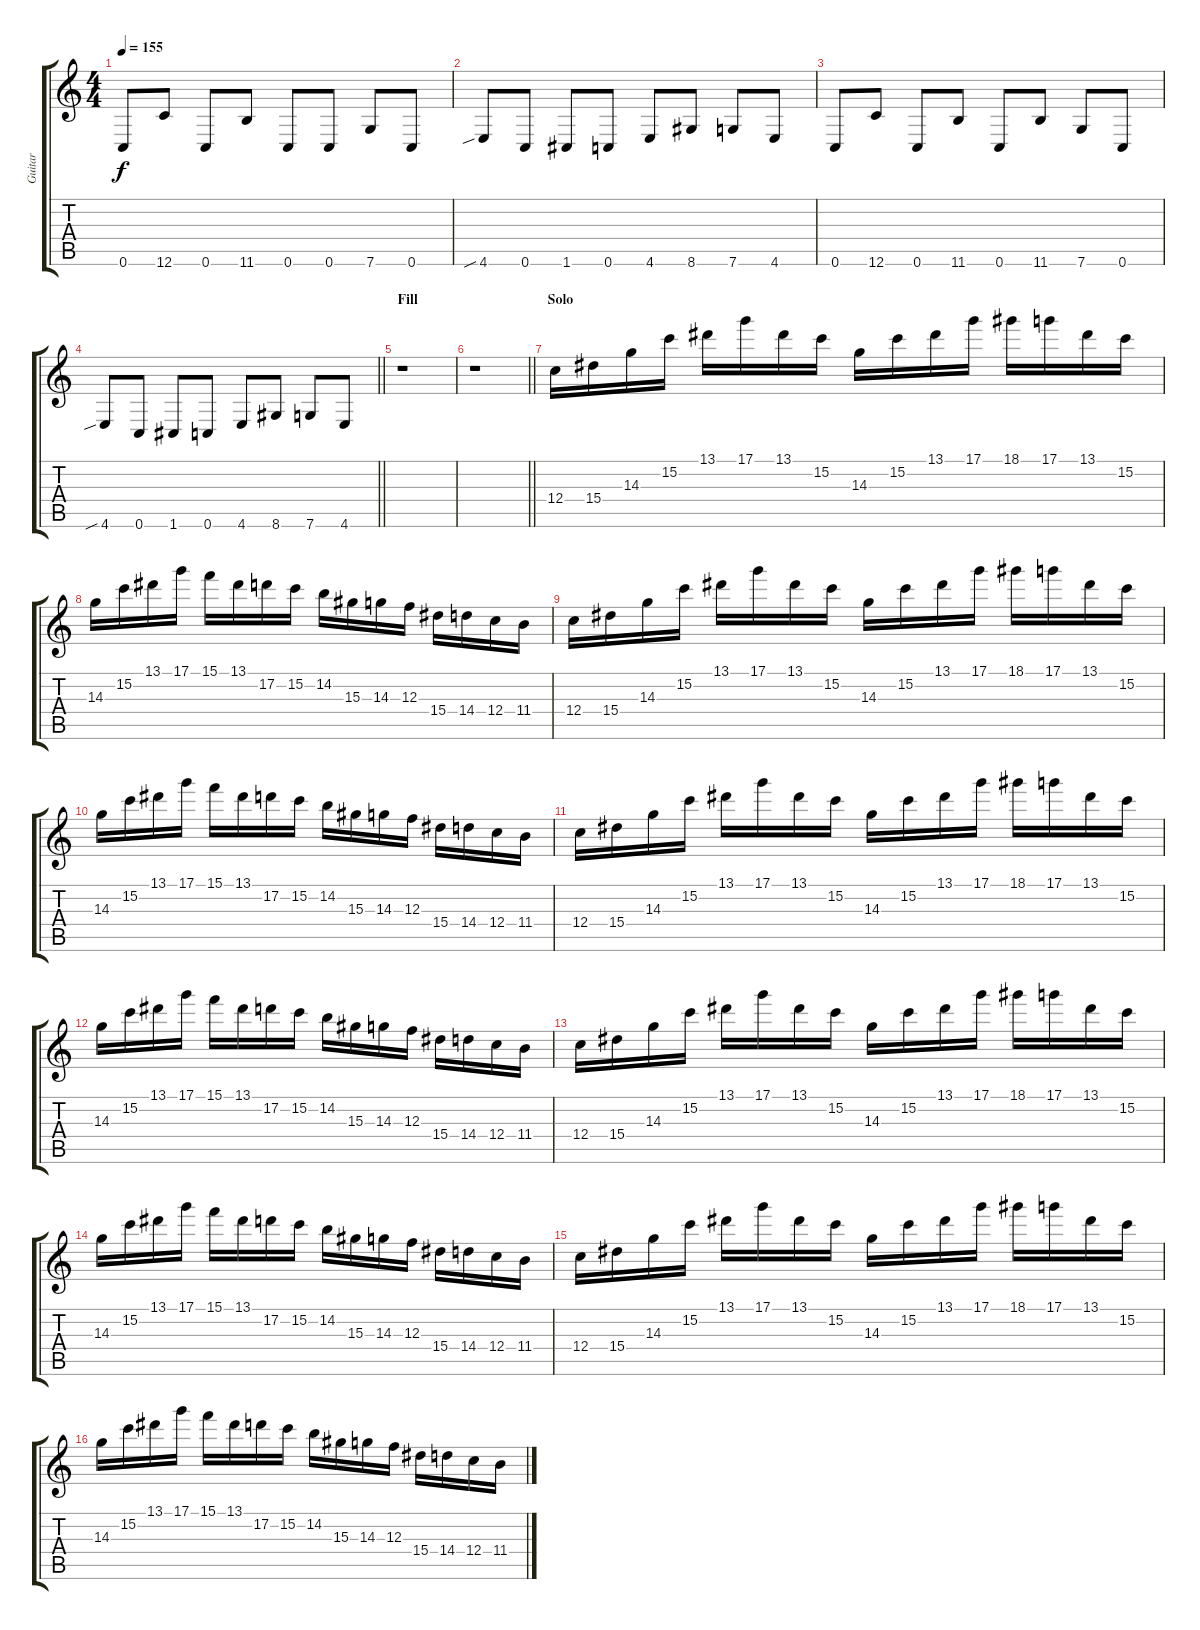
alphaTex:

\track ("Guitar" "Guitar") {instrument distortionguitar}
\staff {score tabs}
\tuning (D4 A3 F3 C3 G2 C2) {hide}
\ts (4 4)
\tempo 155
\clef g2
\ks c
0.6.8{dy f} 12.6.8 0.6.8 11.6.8 0.6.8 0.6.8 7.6.8 0.6.8 |
4.6{sib}.8 0.6.8 1.6.8 0.6.8 4.6.8 8.6.8 7.6.8 4.6.8 |
0.6.8 12.6.8 0.6.8 11.6.8 0.6.8 11.6.8 7.6.8 0.6.8 |
\barLineRight lightlight
4.6{sib}.8 0.6.8 1.6.8 0.6.8 4.6.8 8.6.8 7.6.8 4.6.8 |
\section ("" "Fill")
r.1 |
\barLineRight lightlight
r.1 |
\section ("" "Solo")
12.4.16 15.4.16 14.3.16 15.2.16 13.1.16 17.1.16 13.1.16 15.2.16 14.3.16 15.2.16 13.1.16 17.1.16 18.1.16 17.1.16 13.1.16 15.2.16 |
14.3.16 15.2.16 13.1.16 17.1.16 15.1.16 13.1.16 17.2.16 15.2.16 14.2.16 15.3.16 14.3.16 12.3.16 15.4.16 14.4.16 12.4.16 11.4.16 |
12.4.16 15.4.16 14.3.16 15.2.16 13.1.16 17.1.16 13.1.16 15.2.16 14.3.16 15.2.16 13.1.16 17.1.16 18.1.16 17.1.16 13.1.16 15.2.16 |
14.3.16 15.2.16 13.1.16 17.1.16 15.1.16 13.1.16 17.2.16 15.2.16 14.2.16 15.3.16 14.3.16 12.3.16 15.4.16 14.4.16 12.4.16 11.4.16 |
12.4.16 15.4.16 14.3.16 15.2.16 13.1.16 17.1.16 13.1.16 15.2.16 14.3.16 15.2.16 13.1.16 17.1.16 18.1.16 17.1.16 13.1.16 15.2.16 |
14.3.16 15.2.16 13.1.16 17.1.16 15.1.16 13.1.16 17.2.16 15.2.16 14.2.16 15.3.16 14.3.16 12.3.16 15.4.16 14.4.16 12.4.16 11.4.16 |
12.4.16 15.4.16 14.3.16 15.2.16 13.1.16 17.1.16 13.1.16 15.2.16 14.3.16 15.2.16 13.1.16 17.1.16 18.1.16 17.1.16 13.1.16 15.2.16 |
14.3.16 15.2.16 13.1.16 17.1.16 15.1.16 13.1.16 17.2.16 15.2.16 14.2.16 15.3.16 14.3.16 12.3.16 15.4.16 14.4.16 12.4.16 11.4.16 |
12.4.16 15.4.16 14.3.16 15.2.16 13.1.16 17.1.16 13.1.16 15.2.16 14.3.16 15.2.16 13.1.16 17.1.16 18.1.16 17.1.16 13.1.16 15.2.16 |
14.3.16 15.2.16 13.1.16 17.1.16 15.1.16 13.1.16 17.2.16 15.2.16 14.2.16 15.3.16 14.3.16 12.3.16 15.4.16 14.4.16 12.4.16 11.4.16
